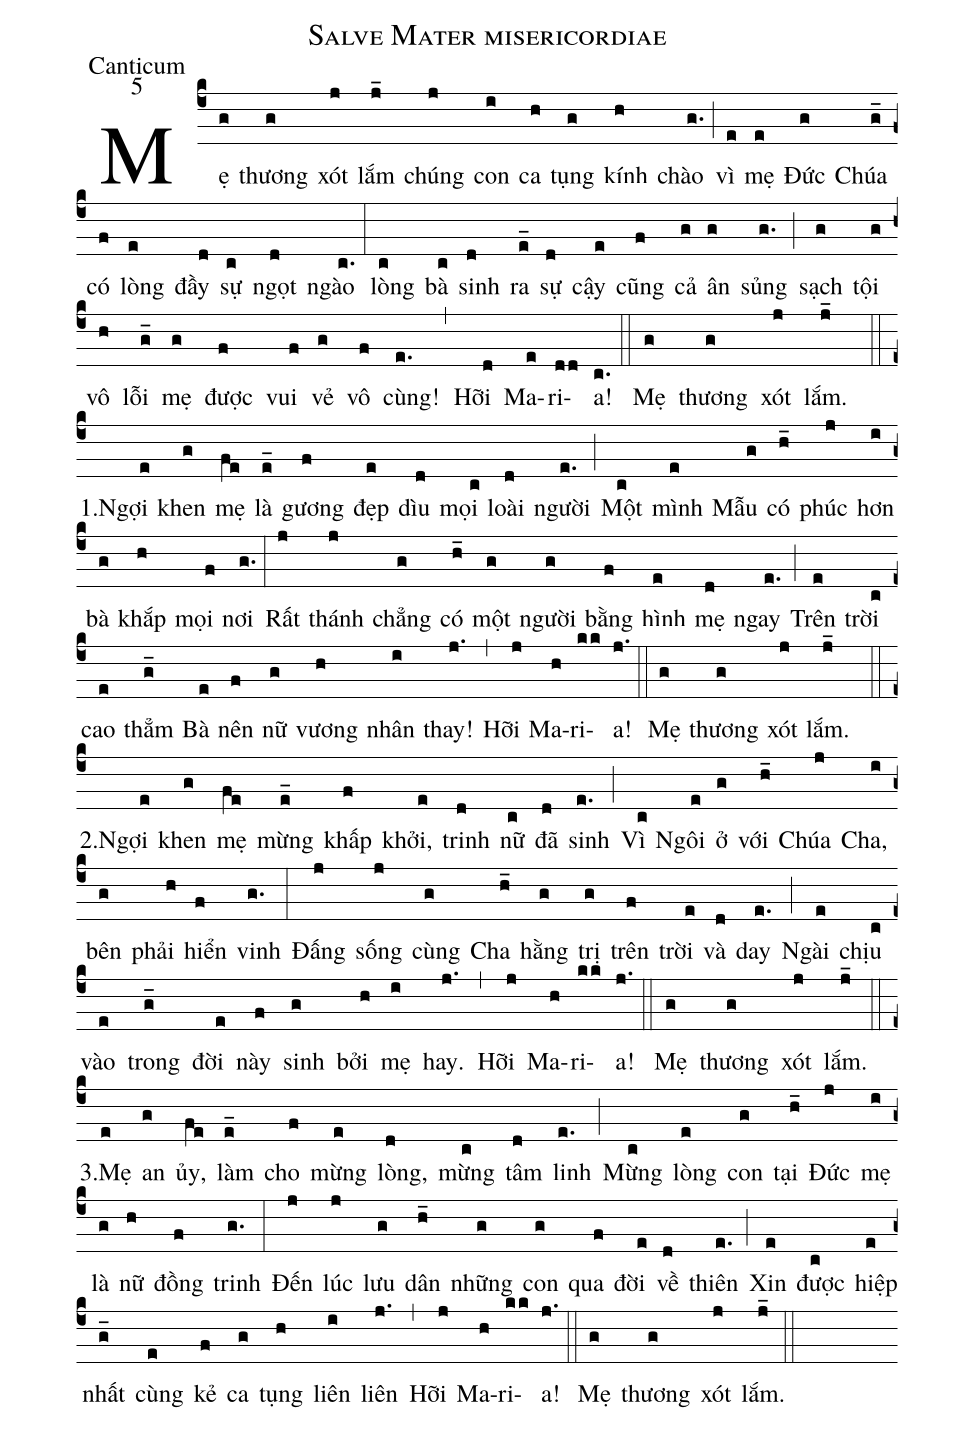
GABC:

name:Salve Mater misericordiae;
office-part:Canticum;
mode:5;
%%
(c4)Mẹ(g) thương(g) xót(j) lắm(j_) chúng(j) con(i) ca(h) tụng(g) kính(h) chào(g.) (;)
vì(e) mẹ(e) Đức(g) Chúa(g_) có(f) lòng(e) đầy(d) sự(c) ngọt(d) ngào(c.) (:)
lòng(c) bà(c) sinh(d) ra(e_) sự(d) cậy(e) cũng(f) cả(g) ân(g) sủng(g.) (;)
sạch(g) tội(g) vô(h) lỗi(g_) mẹ(g) được(f) vui(f) vẻ(g) vô(f) cùng!(e.) (,)
Hỡi(d) Ma-(e)ri-(dd)a!(c.) (::) Mẹ(g) thương(g) xót(j) lắm.(j_) (::)
1.Ngợi(e) khen(g) mẹ(fe) là(e_) gương(f) đẹp(e) dìu(d) mọi(c) loài(d) người(e.) (;)
Một(c) mình(e) Mẫu(g) có(h_) phúc(j) hơn(i) bà(g) khắp(h) mọi(f) nơi(g.) (:)
Rất(j) thánh(j) chẳng(g) có(h_) một(g) người(g) bằng(f) hình(e) mẹ(d) ngay(e.) (;)
Trên(e) trời(c) cao(e) thẳm(g_) Bà(e) nên(f) nữ(g) vương(h) nhân(i) thay!(j.) (,)
Hỡi(j) Ma-(h)ri-(kk)a!(j.) (::) Mẹ(g) thương(g) xót(j) lắm.(j_) (::)
2.Ngợi(e) khen(g) mẹ(fe) mừng(e_) khấp(f) khởi,(e) trinh(d) nữ(c) đã(d) sinh(e.) (;)
Vì(c) Ngôi(e) ở(g) với(h_) Chúa(j) Cha,(i) bên(g) phải(h) hiển(f) vinh(g.) (:)
Đấng(j) sống(j) cùng(g) Cha(h_) hằng(g) trị(g) trên(f) trời(e) và(d) day(e.) (;)
Ngài(e) chịu(c) vào(e) trong(g_) đời(e) này(f) sinh(g) bởi(h) mẹ(i) hay.(j.) (,)
Hỡi(j) Ma-(h)ri-(kk)a!(j.) (::) Mẹ(g) thương(g) xót(j) lắm.(j_) (::)
3.Mẹ(e) an(g) ủy,(fe) làm(e_) cho(f) mừng(e) lòng,(d) mừng(c) tâm(d) linh(e.) (;)
Mừng(c) lòng(e) con(g) tại(h_) Đức(j) mẹ(i) là(g) nữ(h) đồng(f) trinh(g.) (:)
Đến(j) lúc(j) lưu(g) dân(h_) những(g) con(g) qua(f) đời(e) về(d) thiên(e.) (;)
Xin(e) được(c) hiệp(e) nhất(g_) cùng(e) kẻ(f) ca(g) tụng(h) liên(i) liên(j.) (,)
Hỡi(j) Ma-(h)ri-(kk)a!(j.) (::) Mẹ(g) thương(g) xót(j) lắm.(j_) (::)
